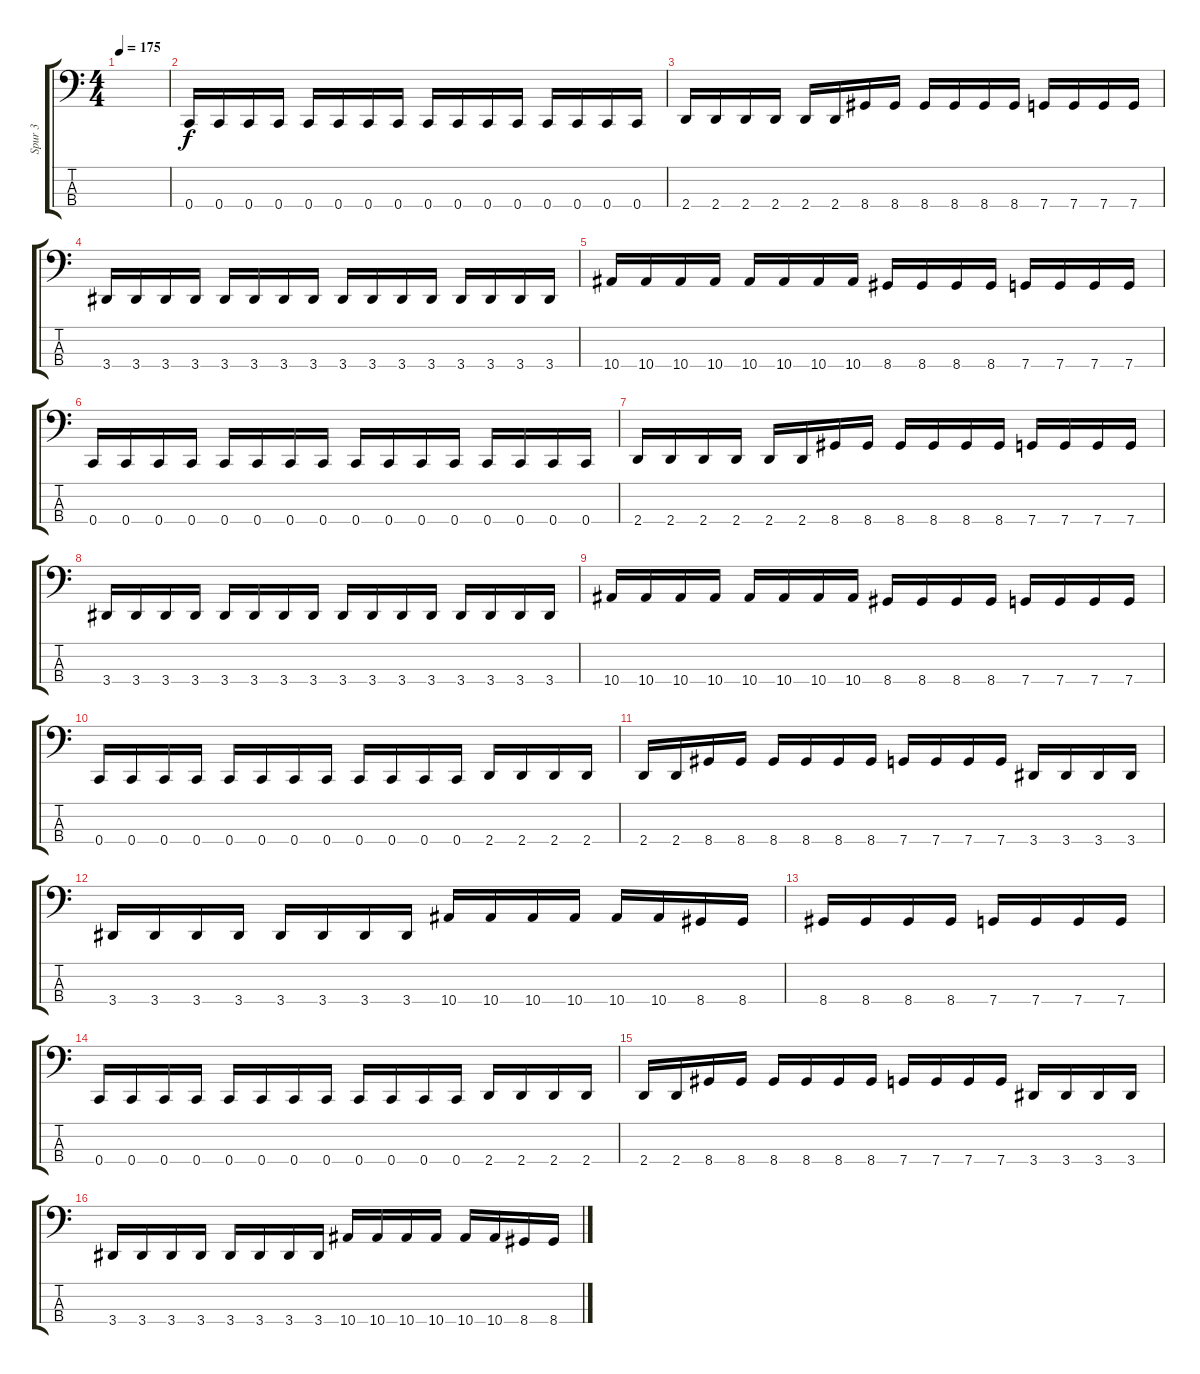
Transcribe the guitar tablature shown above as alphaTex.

\track ("Spur 3" "Spur 3") {instrument electricbasspick}
\staff {score tabs}
\tuning (F2 C2 G1 C1) {hide}
\ts (4 4)
\tempo 175
\clef f4
\ks c
|
0.4.16 0.4.16 0.4.16 0.4.16 0.4.16 0.4.16 0.4.16 0.4.16 0.4.16 0.4.16 0.4.16 0.4.16 0.4.16 0.4.16 0.4.16 0.4.16 |
2.4.16 2.4.16 2.4.16 2.4.16 2.4.16 2.4.16 8.4.16 8.4.16 8.4.16 8.4.16 8.4.16 8.4.16 7.4.16 7.4.16 7.4.16 7.4.16 |
3.4.16 3.4.16 3.4.16 3.4.16 3.4.16 3.4.16 3.4.16 3.4.16 3.4.16 3.4.16 3.4.16 3.4.16 3.4.16 3.4.16 3.4.16 3.4.16 |
10.4.16 10.4.16 10.4.16 10.4.16 10.4.16 10.4.16 10.4.16 10.4.16 8.4.16 8.4.16 8.4.16 8.4.16 7.4.16 7.4.16 7.4.16 7.4.16 |
0.4.16 0.4.16 0.4.16 0.4.16 0.4.16 0.4.16 0.4.16 0.4.16 0.4.16 0.4.16 0.4.16 0.4.16 0.4.16 0.4.16 0.4.16 0.4.16 |
2.4.16 2.4.16 2.4.16 2.4.16 2.4.16 2.4.16 8.4.16 8.4.16 8.4.16 8.4.16 8.4.16 8.4.16 7.4.16 7.4.16 7.4.16 7.4.16 |
3.4.16 3.4.16 3.4.16 3.4.16 3.4.16 3.4.16 3.4.16 3.4.16 3.4.16 3.4.16 3.4.16 3.4.16 3.4.16 3.4.16 3.4.16 3.4.16 |
10.4.16 10.4.16 10.4.16 10.4.16 10.4.16 10.4.16 10.4.16 10.4.16 8.4.16 8.4.16 8.4.16 8.4.16 7.4.16 7.4.16 7.4.16 7.4.16 |
0.4.16 0.4.16 0.4.16 0.4.16 0.4.16 0.4.16 0.4.16 0.4.16 0.4.16 0.4.16 0.4.16 0.4.16 2.4.16 2.4.16 2.4.16 2.4.16 |
2.4.16 2.4.16 8.4.16 8.4.16 8.4.16 8.4.16 8.4.16 8.4.16 7.4.16 7.4.16 7.4.16 7.4.16 3.4.16 3.4.16 3.4.16 3.4.16 |
3.4.16 3.4.16 3.4.16 3.4.16 3.4.16 3.4.16 3.4.16 3.4.16 10.4.16 10.4.16 10.4.16 10.4.16 10.4.16 10.4.16 8.4.16 8.4.16 |
8.4.16 8.4.16 8.4.16 8.4.16 7.4.16 7.4.16 7.4.16 7.4.16 |
0.4.16 0.4.16 0.4.16 0.4.16 0.4.16 0.4.16 0.4.16 0.4.16 0.4.16 0.4.16 0.4.16 0.4.16 2.4.16 2.4.16 2.4.16 2.4.16 |
2.4.16 2.4.16 8.4.16 8.4.16 8.4.16 8.4.16 8.4.16 8.4.16 7.4.16 7.4.16 7.4.16 7.4.16 3.4.16 3.4.16 3.4.16 3.4.16 |
3.4.16 3.4.16 3.4.16 3.4.16 3.4.16 3.4.16 3.4.16 3.4.16 10.4.16 10.4.16 10.4.16 10.4.16 10.4.16 10.4.16 8.4.16 8.4.16
